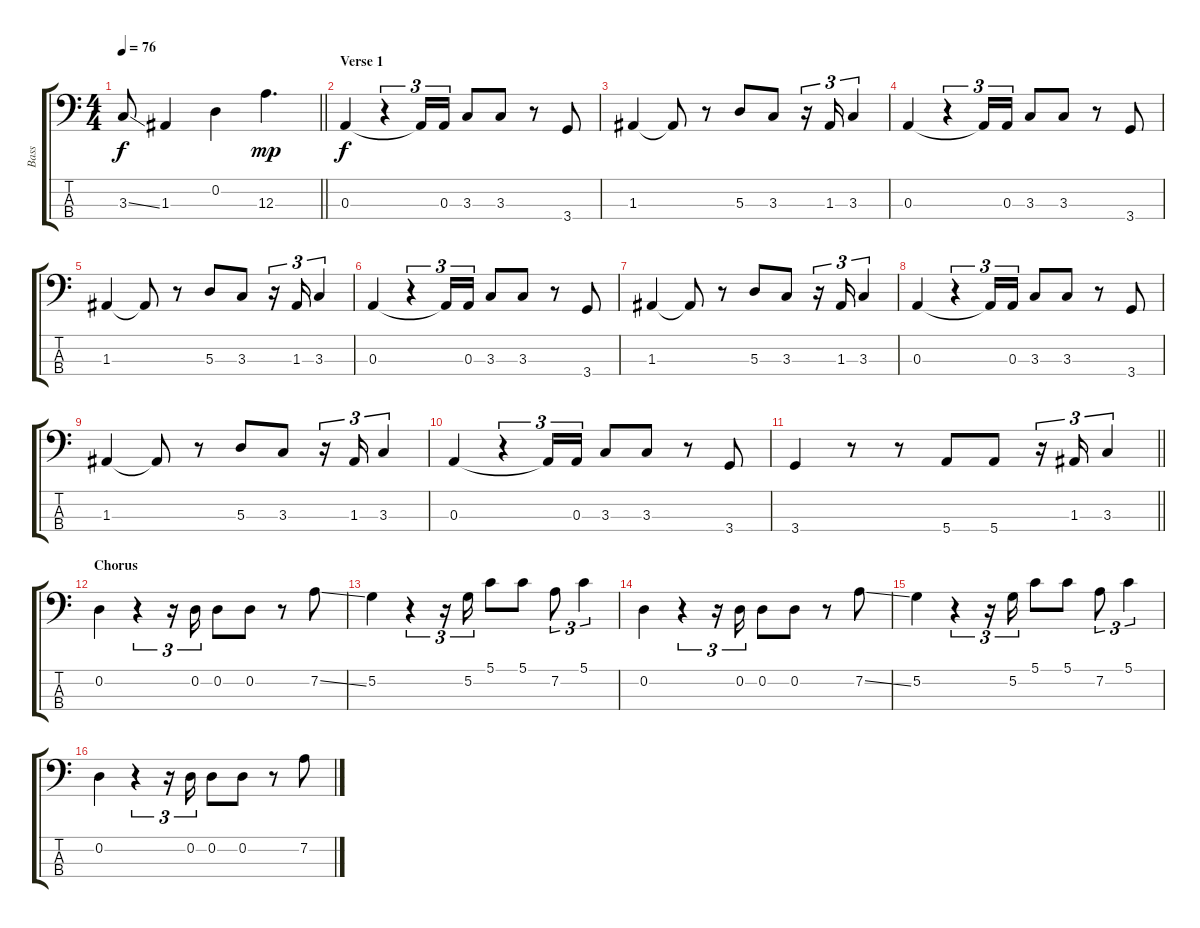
\track ("Bass" "Bass") {instrument electricbassfinger}
\staff {score tabs}
\tuning (G2 D2 A1 E1) {hide}
\ts (4 4)
\tempo 76
\clef f4
\barLineRight lightlight
\ks c
3.3{ss}.8{dy f instrument electricbassfinger} 1.3.4 0.2.4 12.3.4{d dy mp} |
\section ("" "Verse 1")
0.3.4{dy f} r.4{tu (3 2)} 0.3{t}.16{tu (3 2)} 0.3.16{tu (3 2)} 3.3.8 3.3.8 r.8 3.4.8 |
1.3.4 1.3{t}.8 r.8 5.3.8 3.3.8 r.16{tu (3 2)} 1.3.16{tu (3 2)} 3.3.4{tu (3 2)} |
0.3.4 r.4{tu (3 2)} 0.3{t}.16{tu (3 2)} 0.3.16{tu (3 2)} 3.3.8 3.3.8 r.8 3.4.8 |
1.3.4 1.3{t}.8 r.8 5.3.8 3.3.8 r.16{tu (3 2)} 1.3.16{tu (3 2)} 3.3.4{tu (3 2)} |
0.3.4 r.4{tu (3 2)} 0.3{t}.16{tu (3 2)} 0.3.16{tu (3 2)} 3.3.8 3.3.8 r.8 3.4.8 |
1.3.4 1.3{t}.8 r.8 5.3.8 3.3.8 r.16{tu (3 2)} 1.3.16{tu (3 2)} 3.3.4{tu (3 2)} |
0.3.4 r.4{tu (3 2)} 0.3{t}.16{tu (3 2)} 0.3.16{tu (3 2)} 3.3.8 3.3.8 r.8 3.4.8 |
1.3.4 1.3{t}.8 r.8 5.3.8 3.3.8 r.16{tu (3 2)} 1.3.16{tu (3 2)} 3.3.4{tu (3 2)} |
0.3.4 r.4{tu (3 2)} 0.3{t}.16{tu (3 2)} 0.3.16{tu (3 2)} 3.3.8 3.3.8 r.8 3.4.8 |
\barLineRight lightlight
3.4.4 r.8 r.8 5.4.8 5.4.8 r.16{tu (3 2)} 1.3.16{tu (3 2)} 3.3.4{tu (3 2)} |
\section ("" "Chorus")
0.2.4 r.4{tu (3 2)} r.16{tu (3 2)} 0.2.16{tu (3 2)} 0.2.8 0.2.8 r.8 7.2{ss}.8 |
5.2.4 r.4{tu (3 2)} r.16{tu (3 2)} 5.2.16{tu (3 2)} 5.1.8 5.1.8 7.2.8{tu (3 2)} 5.1.4{tu (3 2)} |
0.2.4 r.4{tu (3 2)} r.16{tu (3 2)} 0.2.16{tu (3 2)} 0.2.8 0.2.8 r.8 7.2{ss}.8 |
5.2.4 r.4{tu (3 2)} r.16{tu (3 2)} 5.2.16{tu (3 2)} 5.1.8 5.1.8 7.2.8{tu (3 2)} 5.1.4{tu (3 2)} |
0.2.4 r.4{tu (3 2)} r.16{tu (3 2)} 0.2.16{tu (3 2)} 0.2.8 0.2.8 r.8 7.2{ss}.8
